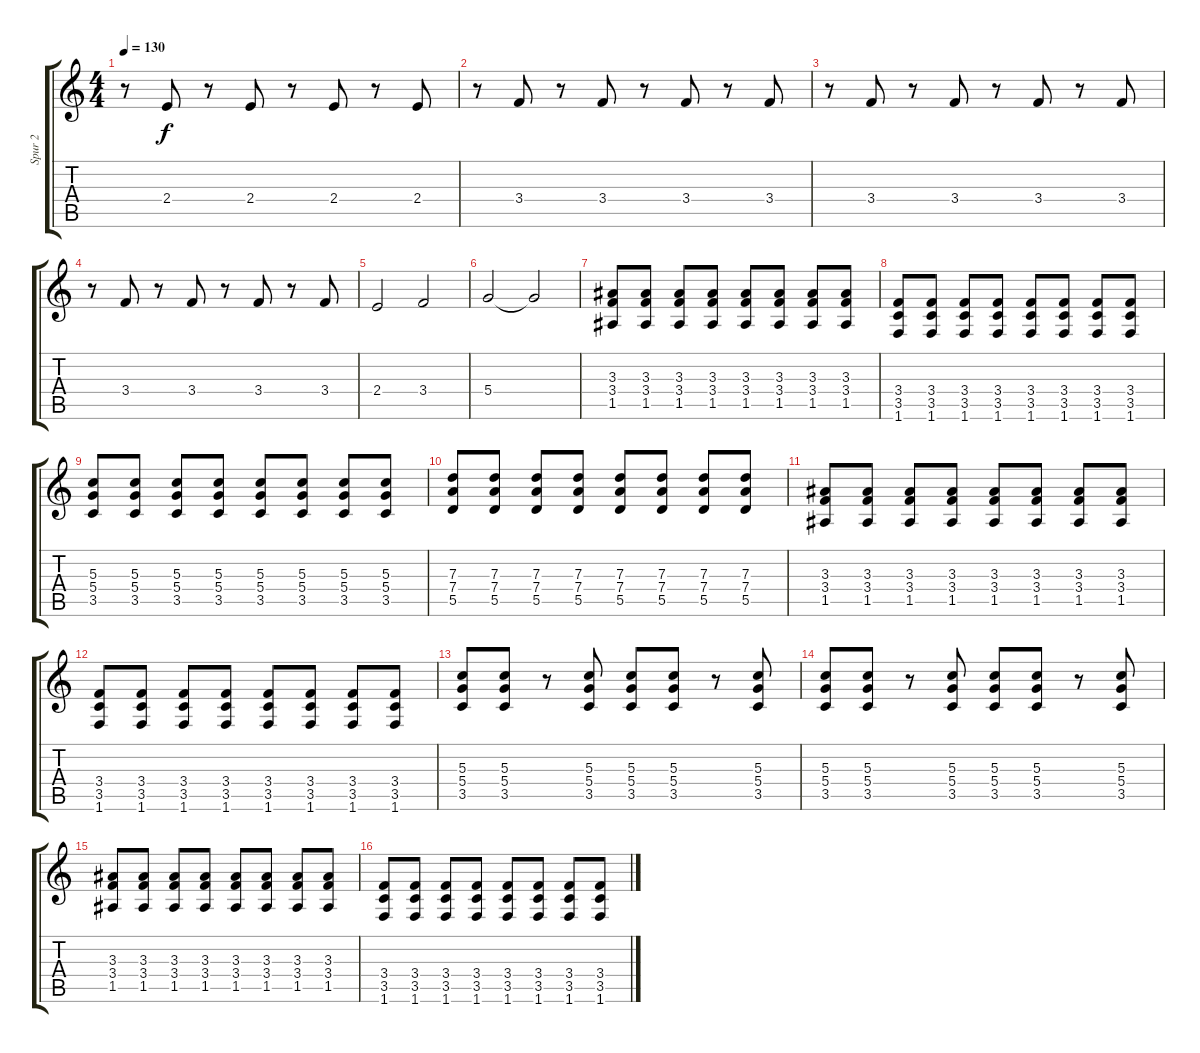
\track ("Spur 2" "Spur 2") {instrument distortionguitar}
\staff {score tabs}
\tuning (E4 B3 G3 D3 A2 E2) {hide}
\ts (4 4)
\tempo 130
\clef g2
\ks c
r.8{dy f instrument electricguitarclean} 2.4.8 r.8 2.4.8 r.8 2.4.8 r.8 2.4.8 |
r.8{instrument electricguitarclean} 3.4.8 r.8 3.4.8 r.8 3.4.8 r.8 3.4.8 |
r.8{instrument electricguitarclean} 3.4.8 r.8 3.4.8 r.8 3.4.8 r.8 3.4.8 |
r.8{instrument electricguitarclean} 3.4.8 r.8 3.4.8 r.8 3.4.8 r.8 3.4.8 |
2.4.2{instrument distortionguitar} 3.4.2 |
5.4.2 5.4{t}.2 |
(3.3 3.4 1.5).8 (3.3 3.4 1.5).8 (3.3 3.4 1.5).8 (3.3 3.4 1.5).8 (3.3 3.4 1.5).8 (3.3 3.4 1.5).8 (3.3 3.4 1.5).8 (3.3 3.4 1.5).8 |
(3.4 3.5 1.6).8 (3.4 3.5 1.6).8 (3.4 3.5 1.6).8 (3.4 3.5 1.6).8 (3.4 3.5 1.6).8 (3.4 3.5 1.6).8 (3.4 3.5 1.6).8 (3.4 3.5 1.6).8 |
(5.3 5.4 3.5).8 (5.3 5.4 3.5).8 (5.3 5.4 3.5).8 (5.3 5.4 3.5).8 (5.3 5.4 3.5).8 (5.3 5.4 3.5).8 (5.3 5.4 3.5).8 (5.3 5.4 3.5).8 |
(7.3 7.4 5.5).8 (7.3 7.4 5.5).8 (7.3 7.4 5.5).8 (7.3 7.4 5.5).8 (7.3 7.4 5.5).8 (7.3 7.4 5.5).8 (7.3 7.4 5.5).8 (7.3 7.4 5.5).8 |
(3.3 3.4 1.5).8 (3.3 3.4 1.5).8 (3.3 3.4 1.5).8 (3.3 3.4 1.5).8 (3.3 3.4 1.5).8 (3.3 3.4 1.5).8 (3.3 3.4 1.5).8 (3.3 3.4 1.5).8 |
(3.4 3.5 1.6).8 (3.4 3.5 1.6).8 (3.4 3.5 1.6).8 (3.4 3.5 1.6).8 (3.4 3.5 1.6).8 (3.4 3.5 1.6).8 (3.4 3.5 1.6).8 (3.4 3.5 1.6).8 |
(5.3 5.4 3.5).8 (5.3 5.4 3.5).8 r.8 (5.3 5.4 3.5).8 (5.3 5.4 3.5).8 (5.3 5.4 3.5).8 r.8 (5.3 5.4 3.5).8 |
(5.3 5.4 3.5).8 (5.3 5.4 3.5).8 r.8 (5.3 5.4 3.5).8 (5.3 5.4 3.5).8 (5.3 5.4 3.5).8 r.8 (5.3 5.4 3.5).8 |
(3.3 3.4 1.5).8 (3.3 3.4 1.5).8 (3.3 3.4 1.5).8 (3.3 3.4 1.5).8 (3.3 3.4 1.5).8 (3.3 3.4 1.5).8 (3.3 3.4 1.5).8 (3.3 3.4 1.5).8 |
(3.4 3.5 1.6).8 (3.4 3.5 1.6).8 (3.4 3.5 1.6).8 (3.4 3.5 1.6).8 (3.4 3.5 1.6).8 (3.4 3.5 1.6).8 (3.4 3.5 1.6).8 (3.4 3.5 1.6).8
